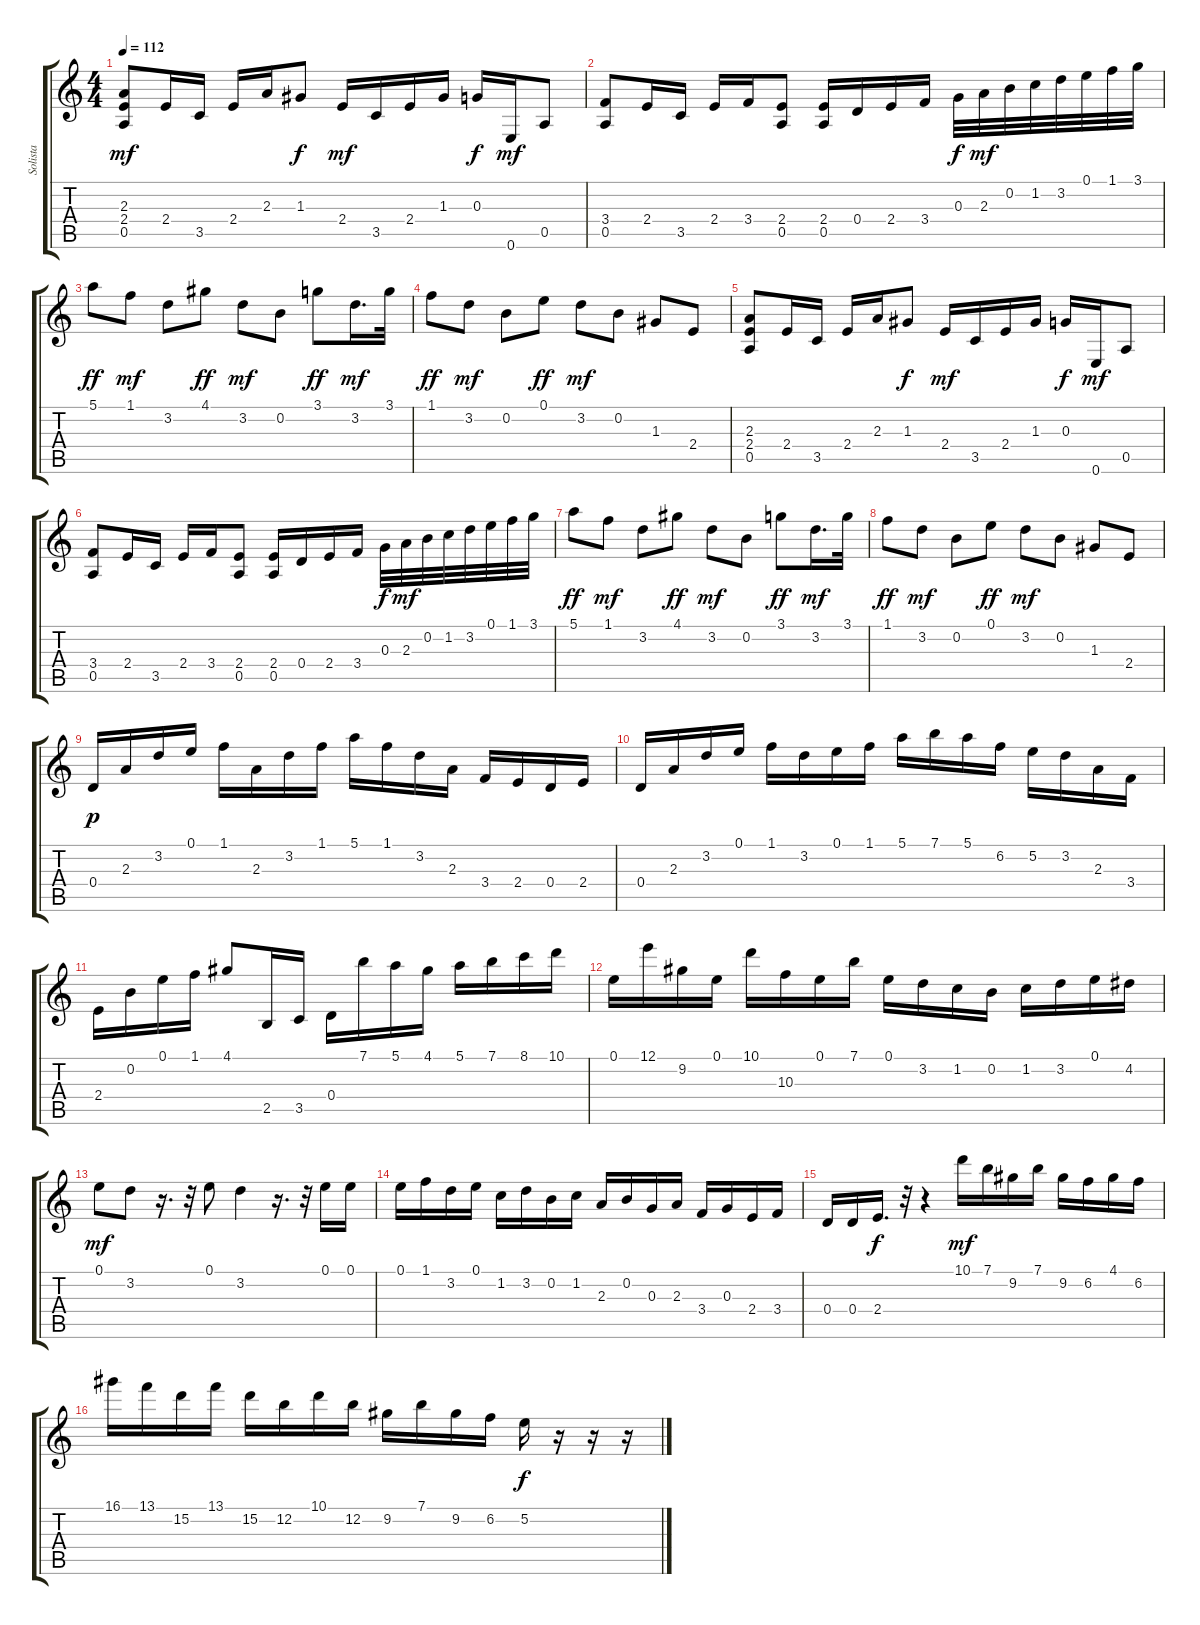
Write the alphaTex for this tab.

\track ("Solista" "Solista") {instrument electricguitarclean}
\staff {score tabs}
\tuning (E4 B3 G3 D3 A2 E2) {hide}
\ts (4 4)
\tempo 112
\clef g2
\ks c
(2.3 2.4 0.5).8{dy mf} 2.4.16 3.5.16 2.4.16 2.3.16 1.3.8{dy f} 2.4.16{dy mf} 3.5.16 2.4.16 1.3.16 0.3.16{dy f} 0.6.16{dy mf} 0.5.8 |
(3.4 0.5).8 2.4.16 3.5.16 2.4.16 3.4.16 (2.4 0.5).8 (2.4 0.5).16 0.4.16 2.4.16 3.4.16 0.3.32{dy f} 2.3.32{dy mf} 0.2.32 1.2.32 3.2.32 0.1.32 1.1.32 3.1.32 |
5.1.8{dy ff} 1.1.8{dy mf} 3.2.8 4.1.8{dy ff} 3.2.8{dy mf} 0.2.8 3.1.8{dy ff} 3.2.16{d dy mf} 3.1.32 |
1.1.8{dy ff} 3.2.8{dy mf} 0.2.8 0.1.8{dy ff} 3.2.8{dy mf} 0.2.8 1.3.8 2.4.8 |
(2.3 2.4 0.5).8 2.4.16 3.5.16 2.4.16 2.3.16 1.3.8{dy f} 2.4.16{dy mf} 3.5.16 2.4.16 1.3.16 0.3.16{dy f} 0.6.16{dy mf} 0.5.8 |
(3.4 0.5).8 2.4.16 3.5.16 2.4.16 3.4.16 (2.4 0.5).8 (2.4 0.5).16 0.4.16 2.4.16 3.4.16 0.3.32{dy f} 2.3.32{dy mf} 0.2.32 1.2.32 3.2.32 0.1.32 1.1.32 3.1.32 |
5.1.8{dy ff} 1.1.8{dy mf} 3.2.8 4.1.8{dy ff} 3.2.8{dy mf} 0.2.8 3.1.8{dy ff} 3.2.16{d dy mf} 3.1.32 |
1.1.8{dy ff} 3.2.8{dy mf} 0.2.8 0.1.8{dy ff} 3.2.8{dy mf} 0.2.8 1.3.8 2.4.8 |
0.4.16{dy p} 2.3.16 3.2.16 0.1.16 1.1.16 2.3.16 3.2.16 1.1.16 5.1.16 1.1.16 3.2.16 2.3.16 3.4.16 2.4.16 0.4.16 2.4.16 |
0.4.16 2.3.16 3.2.16 0.1.16 1.1.16 3.2.16 0.1.16 1.1.16 5.1.16 7.1.16 5.1.16 6.2.16 5.2.16 3.2.16 2.3.16 3.4.16 |
2.4.16 0.2.16 0.1.16 1.1.16 4.1.8 2.5.16 3.5.16 0.4.16 7.1.16 5.1.16 4.1.16 5.1.16 7.1.16 8.1.16 10.1.16 |
0.1.16 12.1.16 9.2.16 0.1.16 10.1.16 10.3.16 0.1.16 7.1.16 0.1.16 3.2.16 1.2.16 0.2.16 1.2.16 3.2.16 0.1.16 4.2.16 |
0.1.8{dy mf} 3.2.8 r.16{d} r.32 0.1.8 3.2.4 r.16{d} r.32 0.1.16 0.1.16 |
0.1.16 1.1.16 3.2.16 0.1.16 1.2.16 3.2.16 0.2.16 1.2.16 2.3.16 0.2.16 0.3.16 2.3.16 3.4.16 0.3.16 2.4.16 3.4.16 |
0.4.16 0.4.16 2.4.16{d dy f} r.32 r.4 10.1.16{dy mf} 7.1.16 9.2.16 7.1.16 9.2.16 6.2.16 4.1.16 6.2.16 |
16.1.16 13.1.16 15.2.16 13.1.16 15.2.16 12.2.16 10.1.16 12.2.16 9.2.16 7.1.16 9.2.16 6.2.16 5.2.16{dy f} r.16 r.16 r.16
